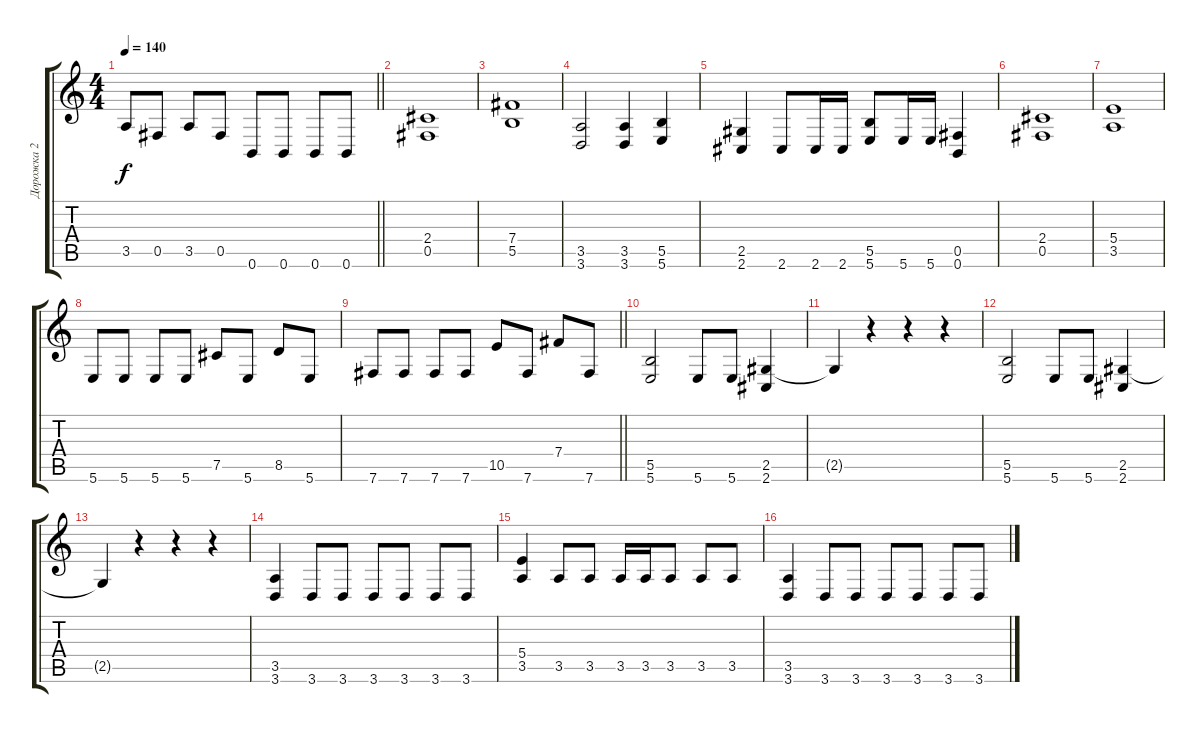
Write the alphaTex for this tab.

\track ("Дорожка 2" "Дорожка 2") {instrument distortionguitar}
\staff {score tabs}
\tuning (Db4 Ab3 E3 B2 Gb2 B1) {hide}
\ts (4 4)
\tempo 140
\clef g2
\barLineRight lightlight
\ks c
3.5.8{dy f} 0.5.8 3.5.8 0.5.8 0.6.8 0.6.8 0.6.8 0.6.8 |
\section ("" " ")
(2.4 0.5).1 |
(7.4 5.5).1 |
(3.5 3.6).2 (3.5 3.6).4 (5.5 5.6).4 |
(2.5 2.6).4 2.6.8 2.6.16 2.6.16 (5.5 5.6).8 5.6.16 5.6.16 (0.5 0.6).4 |
(2.4 0.5).1 |
(5.4 3.5).1 |
5.6.8 5.6.8 5.6.8 5.6.8 7.5.8 5.6.8 8.5.8 5.6.8 |
\barLineRight lightlight
7.6.8 7.6.8 7.6.8 7.6.8 10.5.8 7.6.8 7.4.8 7.6.8 |
(5.5 5.6).2 5.6.8 5.6.8 (2.5 2.6).4 |
2.5{t}.4 r.4 r.4 r.4 |
(5.5 5.6).2 5.6.8 5.6.8 (2.5 2.6).4 |
2.5{t}.4 r.4 r.4 r.4 |
(3.5 3.6).4 3.6.8 3.6.8 3.6.8 3.6.8 3.6.8 3.6.8 |
(5.4 3.5).4 3.5.8 3.5.8 3.5.16 3.5.16 3.5.8 3.5.8 3.5.8 |
(3.5 3.6).4 3.6.8 3.6.8 3.6.8 3.6.8 3.6.8 3.6.8
